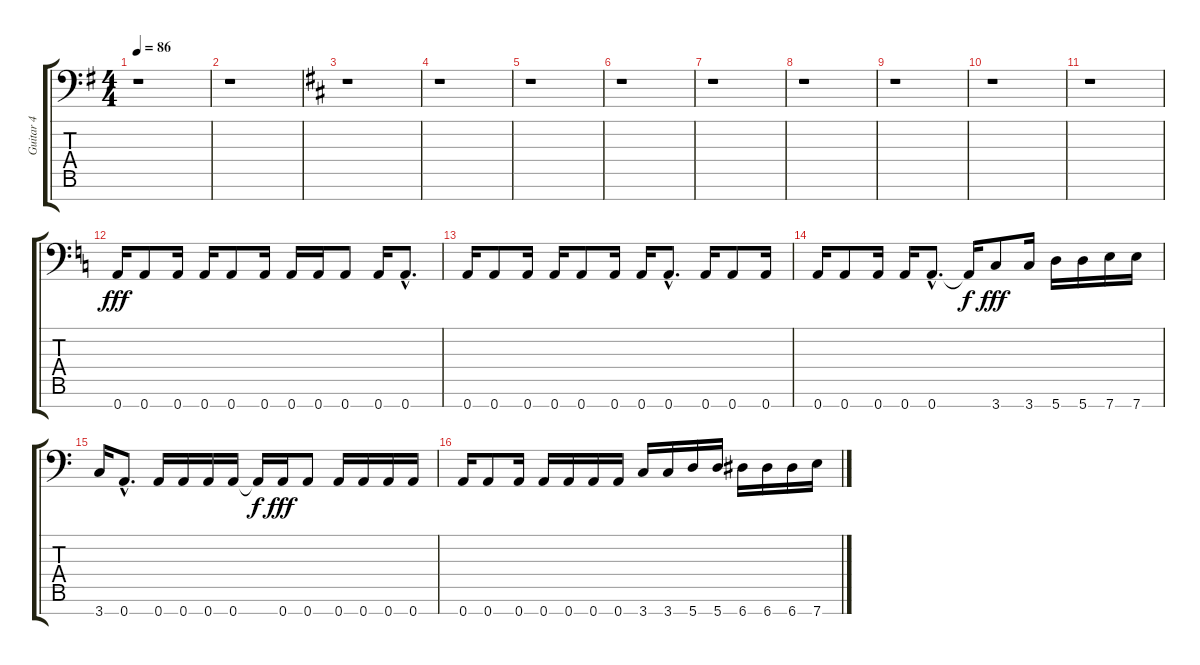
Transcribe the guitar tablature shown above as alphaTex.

\track ("Guitar 4" "Guitar 4") {instrument electricguitarclean}
\staff {score tabs}
\tuning (E4 B3 G3 D3 A2 E2 A1) {hide}
\ts (4 4)
\tempo 86
\clef f4
\ks g
r.1{dy fff} |
r.1 |
\ks d
r.1 |
r.1 |
r.1 |
r.1 |
r.1 |
r.1 |
r.1 |
r.1 |
r.1{volume 0} |
\ks c
0.7.16{volume 6} 0.7.8 0.7.16 0.7.16 0.7.8 0.7.16 0.7.16 0.7.16 0.7.8 0.7.16 0.7{hac}.8{d} |
0.7.16 0.7.8 0.7.16 0.7.16 0.7.8 0.7.16 0.7.16 0.7{hac}.8{d} 0.7.16 0.7.8 0.7.16 |
0.7.16{volume 9} 0.7.8 0.7.16 0.7.16 0.7{hac}.8{d} 0.7{t}.16{dy f} 3.7.8{dy fff} 3.7.16 5.7.16 5.7.16 7.7.16 7.7.16 |
3.7.16 0.7{hac}.8{d} 0.7.16 0.7.16 0.7.16 0.7.16 0.7{t}.16{dy f} 0.7.16{dy fff} 0.7.8 0.7.16 0.7.16 0.7.16 0.7.16 |
0.7.16{volume 13} 0.7.8 0.7.16 0.7.16 0.7.16 0.7.16 0.7.16 3.7.16 3.7.16 5.7.16 5.7.16 6.7.16 6.7.16 6.7.16 7.7.16
